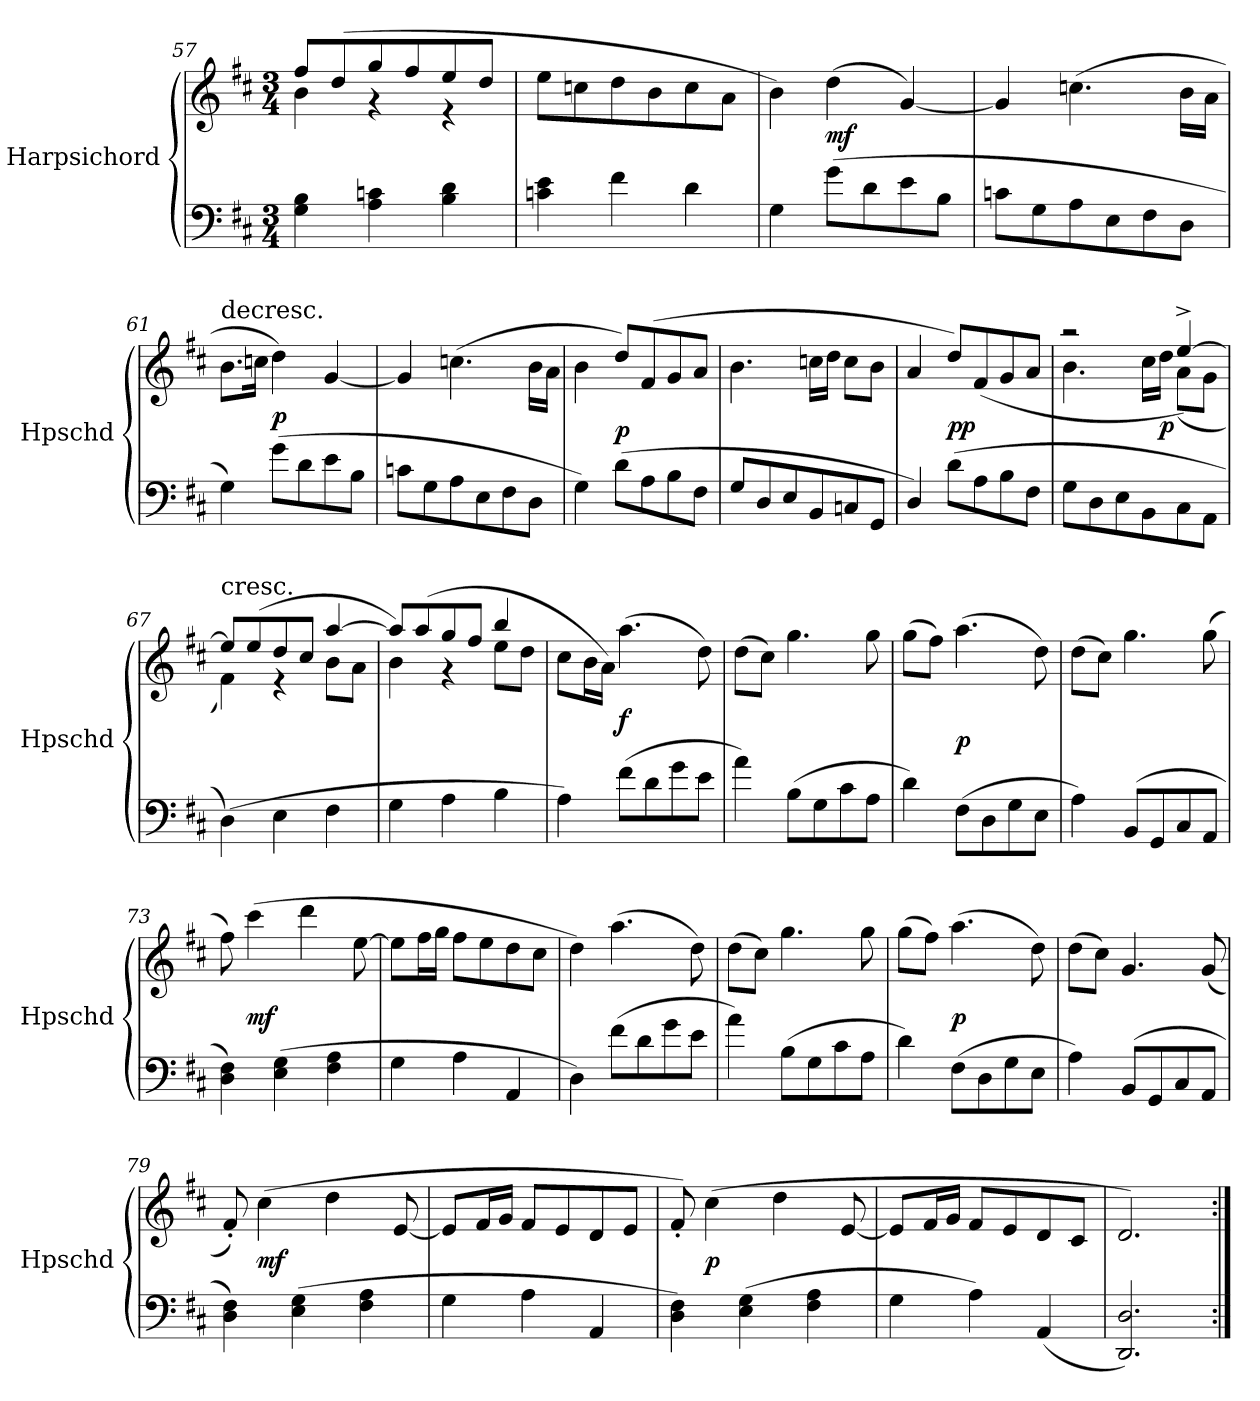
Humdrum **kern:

**kern	**kern	**dynam
*part1	*part1	*part1
*staff2	*staff1	*staff1/2
*I"Harpsichord	*	*
*I'Hpschd	*	*
*clefF4	*clefG2	*
*k[f#c#]	*k[f#c#]	*
*M3/4	*M3/4	*
=57	=57	=57
*	*^	*
4G\ 4B\	8ff#/L	4b\	.
.	(8dd/	.	.
4A\ 4cn\	8gg/	4r	.
.	8ff#/	.	.
4B\ 4d\	8ee/	4r	.
.	8dd/J	.	.
*	*v	*v	*
=58	=58	=58
4cn\ 4e\	8ee\L	.
.	8ccn\	.
4f#\	8dd\	.
.	8b\	.
4d\	8cc\	.
.	8a\J	.
=59	=59	=59
4G\	4b\)	.
(8g\L	(4dd\	mf
8d\	.	.
8e\	[4g/)	.
8B\J	.	.
=60	=60	=60
8cn\L	4g/]	.
8G\	.	.
8A\	(4.ccn\	.
8E\	.	.
8F#\	.	.
8D\J	16b\LL	.
.	16a\JJ	.
=61	=61	=61
!	!LO:TX:t=decresc.	!
4G\)	8.b\L	.
.	16ccn\Jk	.
(8g\L	4dd\)	p
8d\	.	.
8e\	[4g/	.
8B\J	.	.
=62	=62	=62
8cn\L	4g/]	.
8G\	.	.
8A\	(4.ccn\	.
8E\	.	.
8F#\	.	.
8D\J	16b\LL	.
.	16a\JJ	.
=63	=63	=63
4G\)	4b\	.
(8d\L	8dd/L)	p
8A\	(8f#/	.
8B\	8g/	.
8F#\J	8a/J	.
=64	=64	=64
8G/L	4.b\	.
8D/	.	.
8E/	.	.
8BB/	16ccn\LL	.
.	16dd\JJ	.
8Cn/	8cc\L	.
8GG/J	8b\J	.
=65	=65	=65
4D/)	4a/	.
(8d\L	8dd/L)	pp
8A\	(8f#/	.
8B\	8g/	.
8F#\J	8a/J	.
=66	=66	=66
*	*^	*
8G\L	2r	4.b\	.
8D\	.	.	.
8E\	.	.	.
8BB\	.	16cc#\LL	.
.	.	16dd\JJ	p
8C#\	[4ee^/)	(8a\L	.
8AA\J	.	8g\J	.
=67	=67	=67	=67
!	!LO:TX:t=cresc.	!	!
(4D\)	8ee/L]	4f#\)	.
.	(8ee/	.	.
4E\	8dd/	4r	.
.	8cc#/J	.	.
4F#\	[4aa/	8b\L	.
.	.	8a\J	.
=68	=68	=68	=68
4G\	8aa/L]	4b\)	.
.	(8aa/	.	.
4A\	8gg/	4r	.
.	8ff#/J	.	.
4B\	4bb/	8ee\L	.
.	.	8dd\J	.
*	*v	*v	*
=69	=69	=69
4A\)	8cc#\L	.
.	16b\L	.
.	16a\JJ)	.
(8f#\L	(4.aa\	f
8d\	.	.
8g\	.	.
8e\J	8dd\)	.
=70	=70	=70
4a\)	(8dd\L	.
.	8cc#\J)	.
(8B\L	4.gg\	.
8G\	.	.
8c#\	.	.
8A\J	8gg\	.
=71	=71	=71
4d\)	(8gg\L	.
.	8ff#\J)	.
(8F#\L	(4.aa\	p
8D\	.	.
8G\	.	.
8E\J	8dd\)	.
=72	=72	=72
4A\)	(8dd\L	.
.	8cc#\J)	.
(8BB/L	4.gg\	.
8GG/	.	.
8C#/	.	.
8AA/J	(8gg\	.
=73	=73	=73
4D\ 4F#\)	8ff#\)	.
.	(4ccc#\	mf
(4E\ 4G\	.	.
.	4ddd\	.
4F#\ 4A\	.	.
.	[8ee\	.
=74	=74	=74
4G\	8ee\L]	.
.	16ff#\L	.
.	16gg\JJ	.
4A\	8ff#\L	.
.	8ee\	.
4AA/	8dd\	.
.	8cc#\J	.
=75	=75	=75
4D\)	4dd\)	.
(8f#\L	(4.aa\	.
8d\	.	.
8g\	.	.
8e\J	8dd\)	.
=76	=76	=76
4a\)	(8dd\L	.
.	8cc#\J)	.
(8B\L	4.gg\	.
8G\	.	.
8c#\	.	.
8A\J	8gg\	.
=77	=77	=77
4d\)	(8gg\L	.
.	8ff#\J)	.
(8F#\L	(4.aa\	p
8D\	.	.
8G\	.	.
8E\J	8dd\)	.
=78	=78	=78
4A\)	(8dd\L	.
.	8cc#\J)	.
(8BB/L	4.g/	.
8GG/	.	.
8C#/	.	.
8AA/J	(8g/	.
=79	=79	=79
4D\ 4F#\)	8f#'/)	.
.	(4cc#\	mf
(4E\ 4G\	.	.
.	4dd\	.
4F#\ 4A\	.	.
.	[8e/	.
=80	=80	=80
4G\	8e/L]	.
.	16f#/L	.
.	16g/JJ	.
4A\	8f#/L	.
.	8e/	.
4AA/	8d/	.
.	8e/J	.
=81	=81	=81
4D\ 4F#\)	8f#'/)	.
.	(4cc#\	p
(4E\ 4G\	.	.
.	4dd\	.
4F#\ 4A\	.	.
.	[8e/	.
=82	=82	=82
4G\	8e/L]	.
.	16f#/L	.
.	16g/JJ	.
4A\)	8f#/L	.
.	8e/	.
(4AA/	8d/	.
.	8c#/J	.
=83	=83	=83
2.DD/ 2.D/)	2.d/)	.
=:|!	=:|!	=:|!
*-	*-	*-
